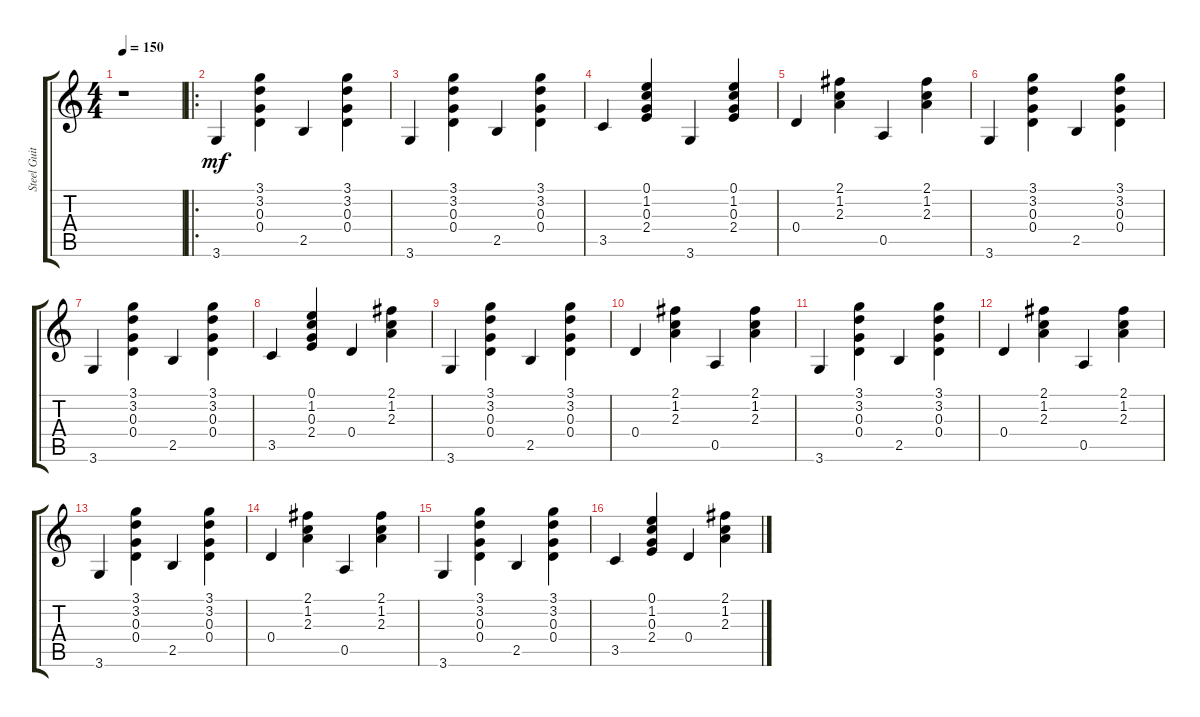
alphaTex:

\track ("Steel Guitar" "Steel Guit") {instrument acousticguitarsteel}
\staff {score tabs}
\tuning (E4 B3 G3 D3 A2 E2) {hide}
\ts (4 4)
\tempo 150
\clef g2
\ks c
r.1{dy mf instrument acousticguitarsteel} |
\ro
3.6.4 (3.1 3.2 0.3 0.4).4 2.5.4 (3.1 3.2 0.3 0.4).4 |
3.6.4 (3.1 3.2 0.3 0.4).4 2.5.4 (3.1 3.2 0.3 0.4).4 |
3.5.4 (0.1 1.2 0.3 2.4).4 3.6.4 (0.1 1.2 0.3 2.4).4 |
0.4.4 (2.1 1.2 2.3).4 0.5.4 (2.1 1.2 2.3).4 |
3.6.4 (3.1 3.2 0.3 0.4).4 2.5.4 (3.1 3.2 0.3 0.4).4 |
3.6.4 (3.1 3.2 0.3 0.4).4 2.5.4 (3.1 3.2 0.3 0.4).4 |
3.5.4 (0.1 1.2 0.3 2.4).4 0.4.4 (2.1 1.2 2.3).4 |
3.6.4 (3.1 3.2 0.3 0.4).4 2.5.4 (3.1 3.2 0.3 0.4).4 |
0.4.4 (2.1 1.2 2.3).4 0.5.4 (2.1 1.2 2.3).4 |
3.6.4 (3.1 3.2 0.3 0.4).4 2.5.4 (3.1 3.2 0.3 0.4).4 |
0.4.4 (2.1 1.2 2.3).4 0.5.4 (2.1 1.2 2.3).4 |
3.6.4 (3.1 3.2 0.3 0.4).4 2.5.4 (3.1 3.2 0.3 0.4).4 |
0.4.4 (2.1 1.2 2.3).4 0.5.4 (2.1 1.2 2.3).4 |
3.6.4 (3.1 3.2 0.3 0.4).4 2.5.4 (3.1 3.2 0.3 0.4).4 |
3.5.4 (0.1 1.2 0.3 2.4).4 0.4.4 (2.1 1.2 2.3).4
